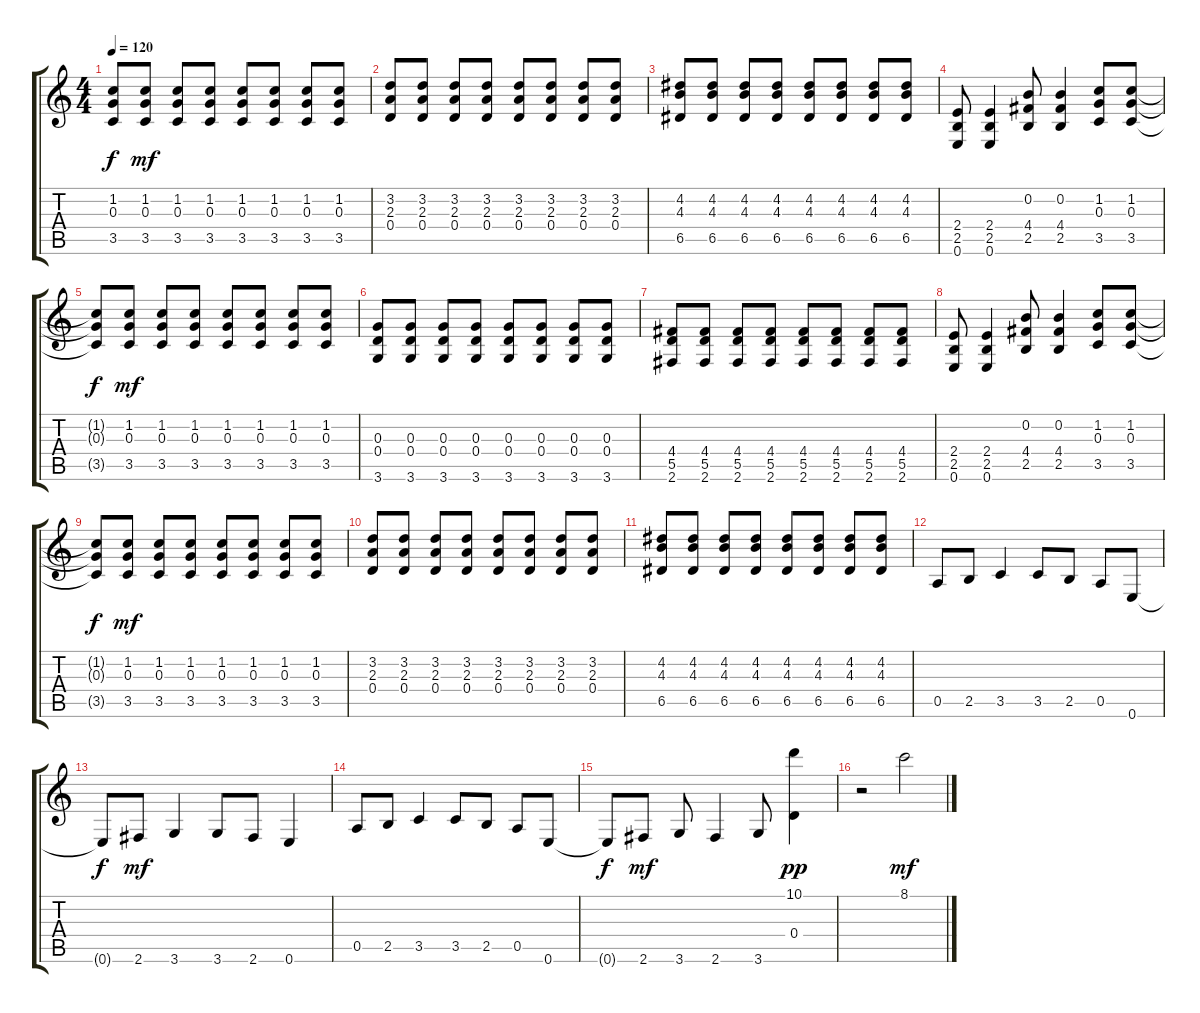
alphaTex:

\track "" {instrument distortionguitar}
\staff {score tabs}
\tuning (E4 B3 G3 D3 A2 E2) {hide}
\ts (4 4)
\tempo 120
\clef g2
\ks c
(1.2{t} 0.3{t} 3.5{t}).8{dy f} (1.2 0.3 3.5).8{dy mf} (1.2 0.3 3.5).8 (1.2 0.3 3.5).8 (1.2 0.3 3.5).8 (1.2 0.3 3.5).8 (1.2 0.3 3.5).8 (1.2 0.3 3.5).8 |
(3.2 2.3 0.4).8 (3.2 2.3 0.4).8 (3.2 2.3 0.4).8 (3.2 2.3 0.4).8 (3.2 2.3 0.4).8 (3.2 2.3 0.4).8 (3.2 2.3 0.4).8 (3.2 2.3 0.4).8 |
(4.2 4.3 6.5).8 (4.2 4.3 6.5).8 (4.2 4.3 6.5).8 (4.2 4.3 6.5).8 (4.2 4.3 6.5).8 (4.2 4.3 6.5).8 (4.2 4.3 6.5).8 (4.2 4.3 6.5).8 |
(2.4 2.5 0.6).8 (2.4 2.5 0.6).4 (0.2 4.4 2.5).8 (0.2 4.4 2.5).4 (1.2 0.3 3.5).8 (1.2 0.3 3.5).8 |
(1.2{t} 0.3{t} 3.5{t}).8{dy f} (1.2 0.3 3.5).8{dy mf} (1.2 0.3 3.5).8 (1.2 0.3 3.5).8 (1.2 0.3 3.5).8 (1.2 0.3 3.5).8 (1.2 0.3 3.5).8 (1.2 0.3 3.5).8 |
(0.3 0.4 3.6).8 (0.3 0.4 3.6).8 (0.3 0.4 3.6).8 (0.3 0.4 3.6).8 (0.3 0.4 3.6).8 (0.3 0.4 3.6).8 (0.3 0.4 3.6).8 (0.3 0.4 3.6).8 |
(4.4 5.5 2.6).8 (4.4 5.5 2.6).8 (4.4 5.5 2.6).8 (4.4 5.5 2.6).8 (4.4 5.5 2.6).8 (4.4 5.5 2.6).8 (4.4 5.5 2.6).8 (4.4 5.5 2.6).8 |
(2.4 2.5 0.6).8 (2.4 2.5 0.6).4 (0.2 4.4 2.5).8 (0.2 4.4 2.5).4 (1.2 0.3 3.5).8 (1.2 0.3 3.5).8 |
(1.2{t} 0.3{t} 3.5{t}).8{dy f} (1.2 0.3 3.5).8{dy mf} (1.2 0.3 3.5).8 (1.2 0.3 3.5).8 (1.2 0.3 3.5).8 (1.2 0.3 3.5).8 (1.2 0.3 3.5).8 (1.2 0.3 3.5).8 |
(3.2 2.3 0.4).8 (3.2 2.3 0.4).8 (3.2 2.3 0.4).8 (3.2 2.3 0.4).8 (3.2 2.3 0.4).8 (3.2 2.3 0.4).8 (3.2 2.3 0.4).8 (3.2 2.3 0.4).8 |
(4.2 4.3 6.5).8 (4.2 4.3 6.5).8 (4.2 4.3 6.5).8 (4.2 4.3 6.5).8 (4.2 4.3 6.5).8 (4.2 4.3 6.5).8 (4.2 4.3 6.5).8 (4.2 4.3 6.5).8 |
0.5.8 2.5.8 3.5.4 3.5.8 2.5.8 0.5.8 0.6.8 |
0.6{t}.8{dy f} 2.6.8{dy mf} 3.6.4 3.6.8 2.6.8 0.6.4 |
0.5.8 2.5.8 3.5.4 3.5.8 2.5.8 0.5.8 0.6.8 |
0.6{t}.8{dy f} 2.6.8{dy mf} 3.6.8 2.6.4 3.6.8 (10.1 0.4).4{dy pp} |
r.2 8.1.2{dy mf}
